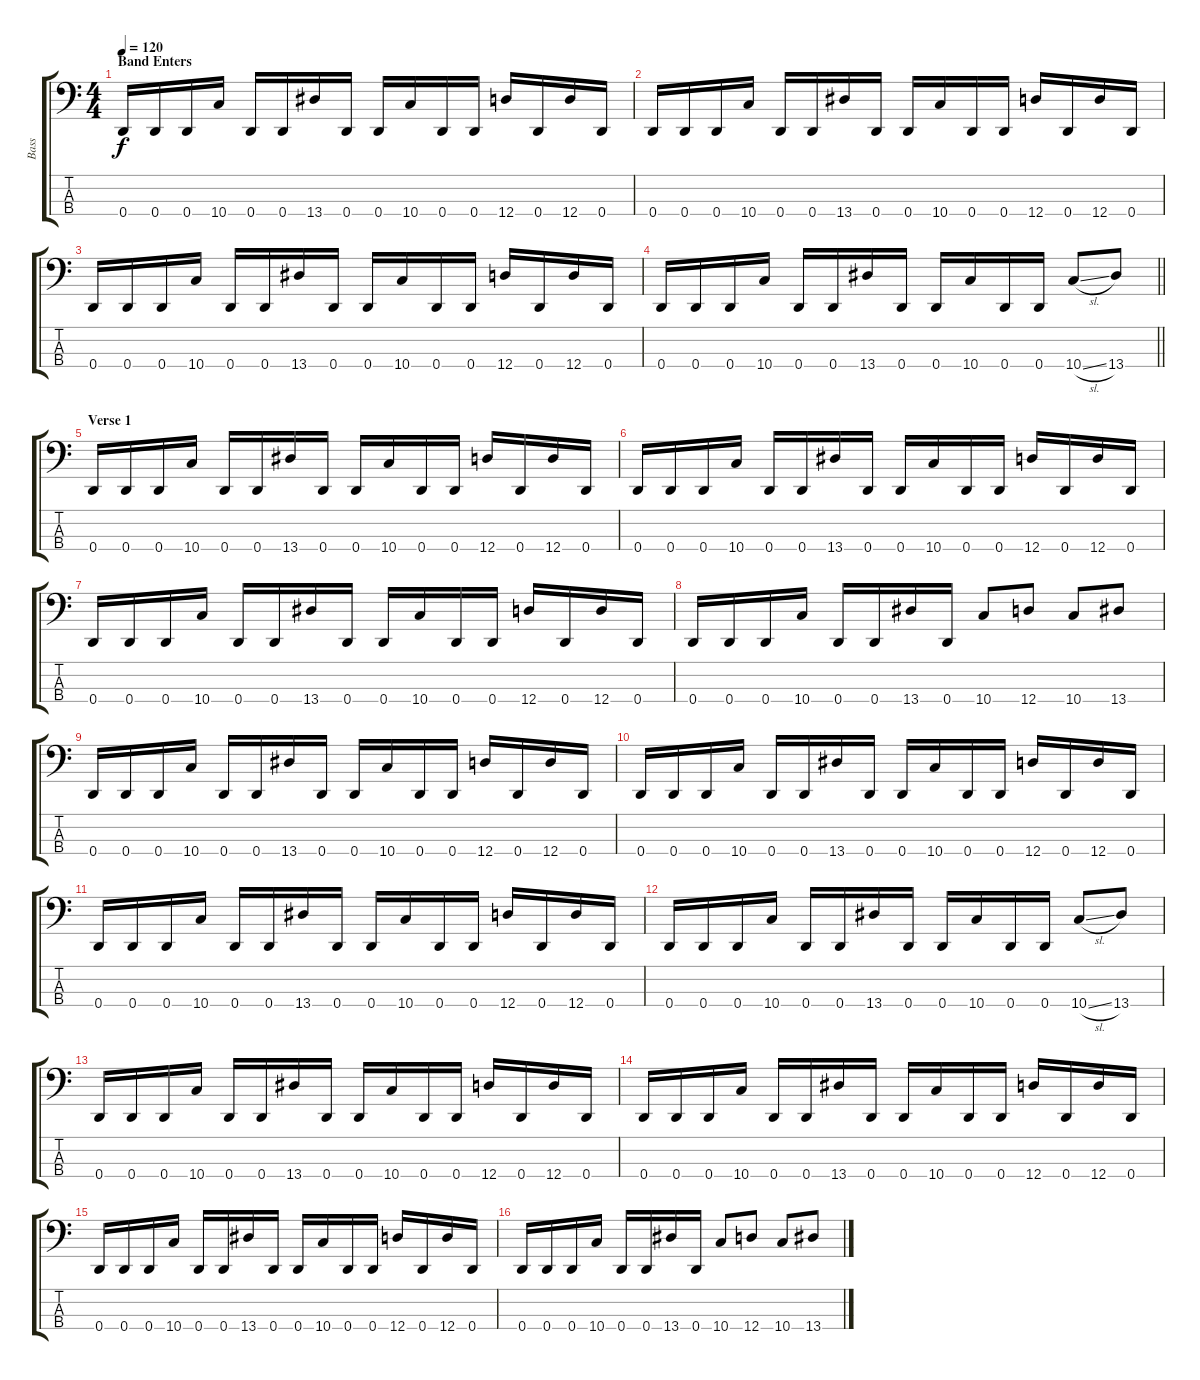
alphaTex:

\track ("Bass" "Bass") {instrument electricbassfinger}
\staff {score tabs}
\tuning (F2 C2 G1 D1) {hide}
\ts (4 4)
\section ("" "Band Enters")
\tempo 120
\clef f4
\ks c
0.4.16{dy f} 0.4.16 0.4.16 10.4.16 0.4.16 0.4.16 13.4.16 0.4.16 0.4.16 10.4.16 0.4.16 0.4.16 12.4.16 0.4.16 12.4.16 0.4.16 |
0.4.16 0.4.16 0.4.16 10.4.16 0.4.16 0.4.16 13.4.16 0.4.16 0.4.16 10.4.16 0.4.16 0.4.16 12.4.16 0.4.16 12.4.16 0.4.16 |
0.4.16 0.4.16 0.4.16 10.4.16 0.4.16 0.4.16 13.4.16 0.4.16 0.4.16 10.4.16 0.4.16 0.4.16 12.4.16 0.4.16 12.4.16 0.4.16 |
\barLineRight lightlight
0.4.16 0.4.16 0.4.16 10.4.16 0.4.16 0.4.16 13.4.16 0.4.16 0.4.16 10.4.16 0.4.16 0.4.16 10.4{sl}.8 13.4.8 |
\section ("" "Verse 1")
0.4.16 0.4.16 0.4.16 10.4.16 0.4.16 0.4.16 13.4.16 0.4.16 0.4.16 10.4.16 0.4.16 0.4.16 12.4.16 0.4.16 12.4.16 0.4.16 |
0.4.16 0.4.16 0.4.16 10.4.16 0.4.16 0.4.16 13.4.16 0.4.16 0.4.16 10.4.16 0.4.16 0.4.16 12.4.16 0.4.16 12.4.16 0.4.16 |
0.4.16 0.4.16 0.4.16 10.4.16 0.4.16 0.4.16 13.4.16 0.4.16 0.4.16 10.4.16 0.4.16 0.4.16 12.4.16 0.4.16 12.4.16 0.4.16 |
0.4.16 0.4.16 0.4.16 10.4.16 0.4.16 0.4.16 13.4.16 0.4.16 10.4.8 12.4.8 10.4.8 13.4.8 |
0.4.16 0.4.16 0.4.16 10.4.16 0.4.16 0.4.16 13.4.16 0.4.16 0.4.16 10.4.16 0.4.16 0.4.16 12.4.16 0.4.16 12.4.16 0.4.16 |
0.4.16 0.4.16 0.4.16 10.4.16 0.4.16 0.4.16 13.4.16 0.4.16 0.4.16 10.4.16 0.4.16 0.4.16 12.4.16 0.4.16 12.4.16 0.4.16 |
0.4.16 0.4.16 0.4.16 10.4.16 0.4.16 0.4.16 13.4.16 0.4.16 0.4.16 10.4.16 0.4.16 0.4.16 12.4.16 0.4.16 12.4.16 0.4.16 |
0.4.16 0.4.16 0.4.16 10.4.16 0.4.16 0.4.16 13.4.16 0.4.16 0.4.16 10.4.16 0.4.16 0.4.16 10.4{sl}.8 13.4.8 |
0.4.16 0.4.16 0.4.16 10.4.16 0.4.16 0.4.16 13.4.16 0.4.16 0.4.16 10.4.16 0.4.16 0.4.16 12.4.16 0.4.16 12.4.16 0.4.16 |
0.4.16 0.4.16 0.4.16 10.4.16 0.4.16 0.4.16 13.4.16 0.4.16 0.4.16 10.4.16 0.4.16 0.4.16 12.4.16 0.4.16 12.4.16 0.4.16 |
0.4.16 0.4.16 0.4.16 10.4.16 0.4.16 0.4.16 13.4.16 0.4.16 0.4.16 10.4.16 0.4.16 0.4.16 12.4.16 0.4.16 12.4.16 0.4.16 |
0.4.16 0.4.16 0.4.16 10.4.16 0.4.16 0.4.16 13.4.16 0.4.16 10.4.8 12.4.8 10.4.8 13.4.8
